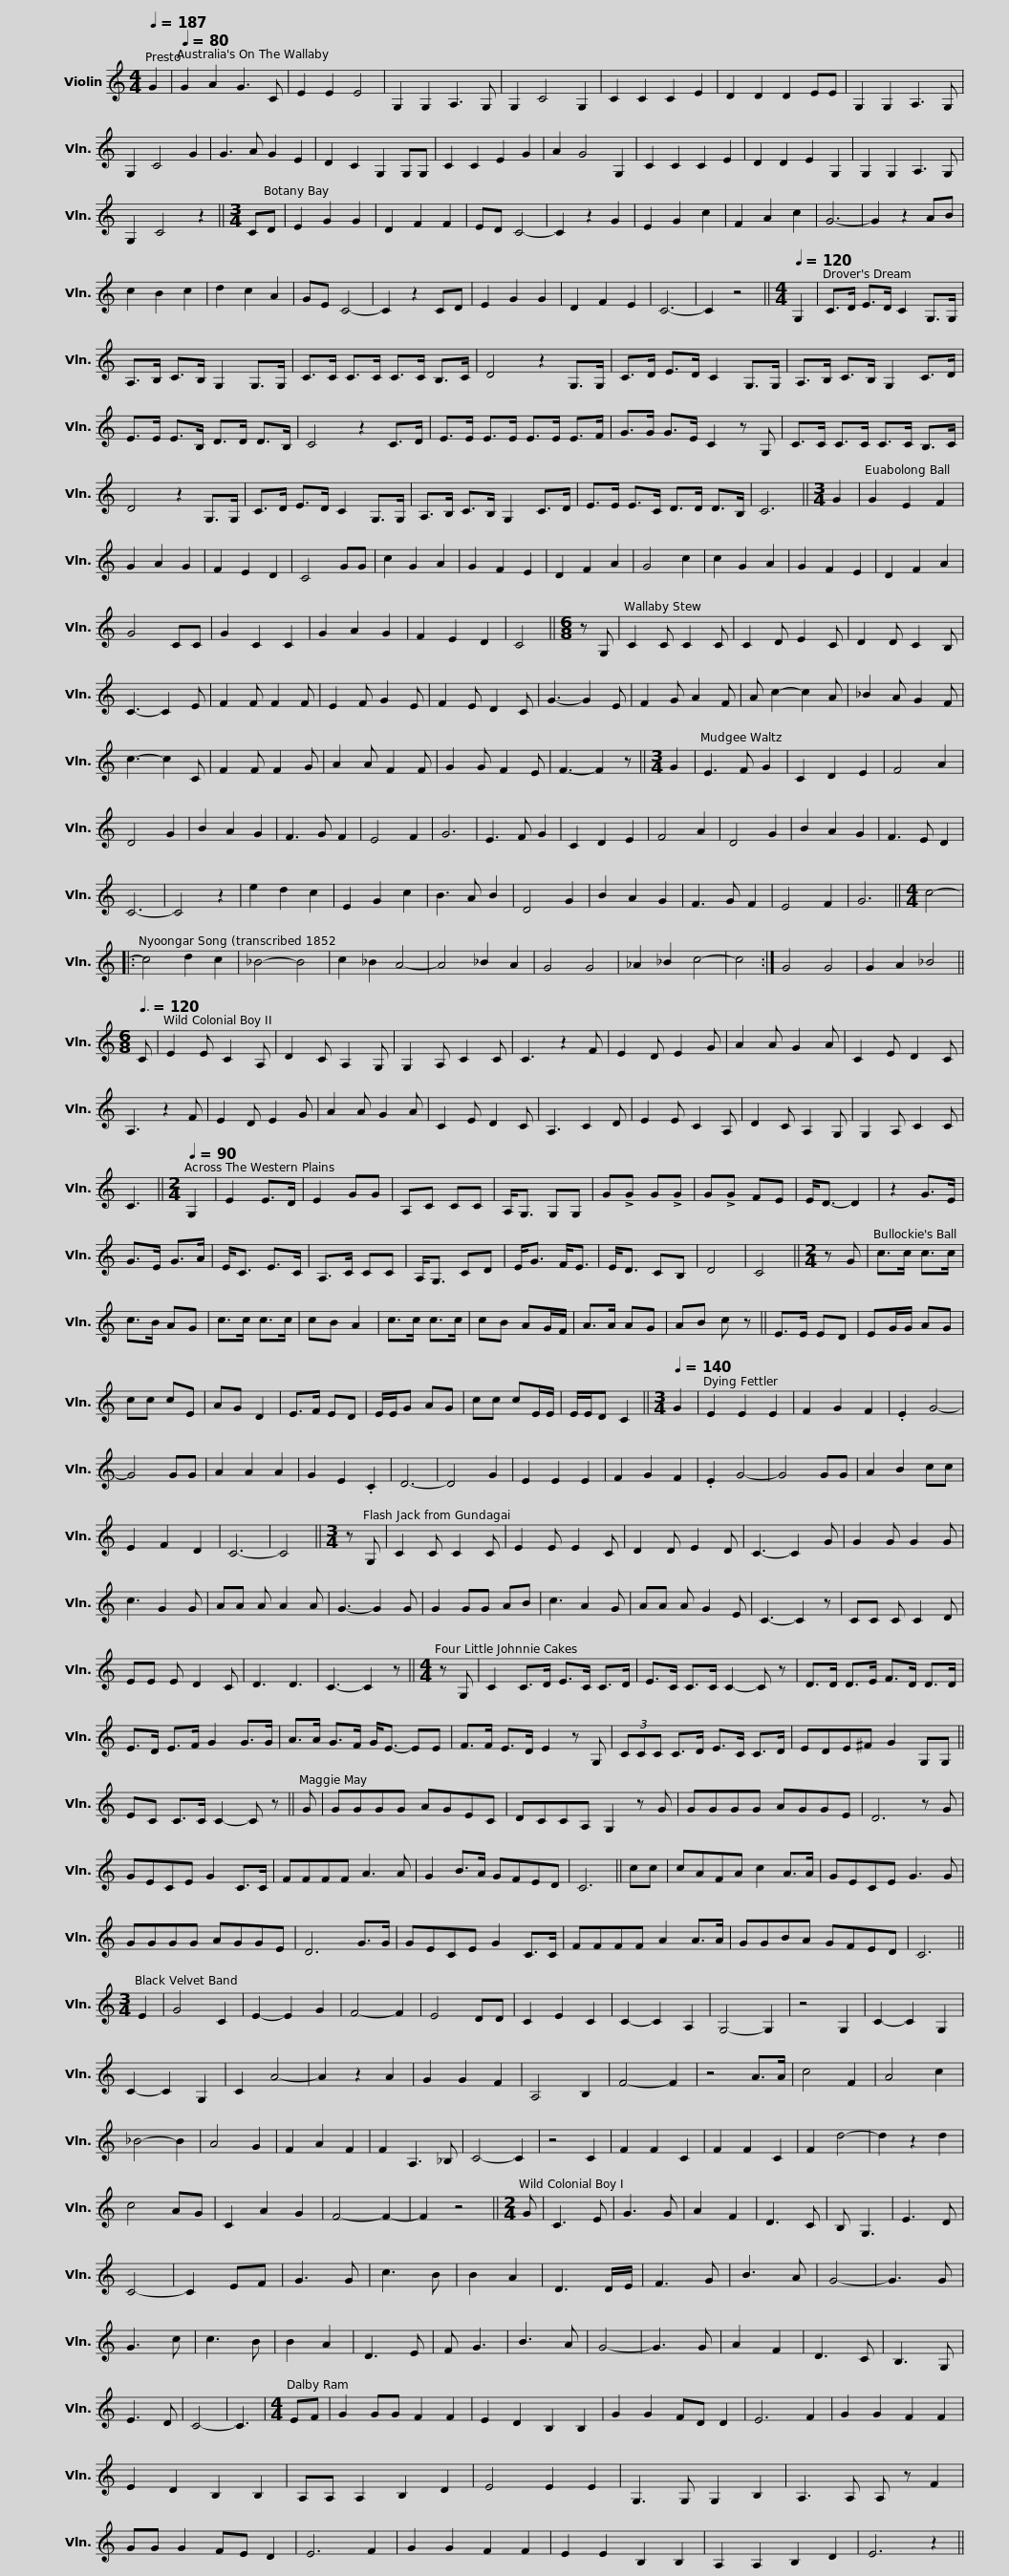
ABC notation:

X:1
L:1/8
Q:1/4=187
M:4/4
I:linebreak $
K:C
V:1 treble
V:1
 G2 |[Q:1/4=80] G2 A2 G3 C | E2 E2 E4 | G,2 G,2 A,3 G, | G,2 C4 G,2 | %5
 C2 C2 C2 E2 | D2 D2 D2 EE | G,2 G,2 A,3 G, | G,2 C4 G2 |$ G3 A G2 E2 | %10
 D2 C2 G,2 G,G, | C2 C2 E2 G2 | A2 G4 G,2 | C2 C2 C2 E2 | D2 D2 E2 G,2 | %15
 G,2 G,2 A,3 G, | G,2 C4 z2 ||$[K:C][M:3/4] CD | E2 G2 G2 | D2 F2 F2 | %20
 ED C4- | C2 z2 G2 | E2 G2 c2 | F2 A2 c2 | G6- | %25
 G2 z2 AB | c2 B2 c2 | d2 c2 A2 | GE C4- | C2 z2 CD |$ %30
 E2 G2 G2 | D2 F2 E2 | C6- | C2 z4 ||$[K:C][M:4/4][Q:1/4=120] G,2 | %35
 C>D E>D C2 G,>G, | A,>B, C>B, G,2 G,>G, | C>C C>C C>C B,>C | D4 z2 G,>G, | C>D E>D C2 G,>G, |$ %40
 A,>B, C>B, G,2 C>D | E>E E>B, D>D D>B, | C4 z2 C>D | E>E E>E E>E E>F | G>G G>E C2 z G, |$ %45
 C>C C>C C>C B,>C | D4 z2 G,>G, | C>D E>D C2 G,>G, | A,>B, C>B, G,2 C>D | E>E E>C D>D D>B, | %50
 C6 ||$[K:C][M:3/4] G2 | G2 E2 F2 | G2 A2 G2 | F2 E2 D2 | %55
 C4 GG | c2 G2 A2 | G2 F2 E2 | D2 F2 A2 | G4 c2 | %60
 c2 G2 A2 | G2 F2 E2 | D2 F2 A2 | G4 CC | G2 C2 C2 |$ %65
 G2 A2 G2 | F2 E2 D2 | C4 ||$[K:C][M:6/8] z G, | C2 C C2 C | %70
[K:C] C2 D E2 C | D2 D C2 B, | C3- C2 E | F2 F F2 F | E2 F G2 E | %75
 F2 E D2 C | G3- G2 E |$ F2 G A2 F | A c2- c2 A | _B2 A G2 F | %80
 c3- c2 C | F2 F F2 G | A2 A F2 F | G2 G F2 E | F3- F2 z ||$ %85
[K:C][M:3/4] G2 | E3 F G2 | C2 D2 E2 | F4 A2 | D4 G2 | %90
 B2 A2 G2 | F3 G F2 | E4 F2 | G6 | E3 F G2 | %95
 C2 D2 E2 | F4 A2 | D4 G2 | B2 A2 G2 |$ F3 E D2 | %100
 C6- | C4 z2 | e2 d2 c2 | E2 G2 c2 | B3 A B2 | %105
 D4 G2 | B2 A2 G2 | F3 G F2 | E4 F2 | G6 ||$ %110
[M:4/4] c4- |: c4 d2 c2 | _B4- B4 | c2 _B2 A4- | A4 _B2 A2 | %115
 G4 G4 | _A2 _B2 c4- | c4 :| G4 G4 | G2 A2 _B4 || %120
[K:C][M:6/8][Q:3/8=120] C |$ E2 E C2 A, | D2 C A,2 G, | G,2 A, C2 C | C3 z2 F | %125
 E2 D E2 G | A2 A G2 A | C2 E D2 C | A,3 z2 F | E2 D E2 G |$ %130
 A2 A G2 A | C2 E D2 C | A,3 C2 D | E2 E C2 A, | D2 C A,2 G, | %135
 G,2 A, C2 C | C3 ||[K:C][M:2/4][Q:1/4=90] G,2 |$ E2 E>D | E2 GG | %140
 A,C CC | A,<G, G,G, | G!>!G G!>!G | G!>!G FE | E<D- D2 | %145
 z2 G>E | G>E G>A | E<C E>C | A,>C CC |$ A,<G, CD | %150
 E<G F<E | E<D CB, | D4 | C4 ||[M:2/4] z G |$ %155
 c>c c>c | c>B AG | c>c c>c | cB A2 | c>c c>c | %160
 cB AG/F/ | A>A AG | AB c z || E>E ED | EG/G/ AG |$ %165
 cc cE | AG D2 | E>F ED | E/E/G AG | cc cE/E/ | %170
 E/E/D C2 ||[K:C][M:3/4][Q:1/4=140] G2 | E2 E2 E2 |$ F2 G2 F2 | .E2 G4- | %175
 G4 GG | A2 A2 A2 | G2 E2 .C2 | D6- | D4 G2 | %180
 E2 E2 E2 | F2 G2 F2 | .E2 G4- | G4 GG | A2 B2 cc | %185
 E2 F2 D2 | C6- | C4 ||$[K:C][M:3/4] z G, |$ C2 C C2 C | %190
 E2 E E2 C | D2 D E2 D | C3- C2 G | G2 G G2 G | c3 G2 G | %195
 AA A A2 A | G3- G2 G | G2 GG AB |$ c3 A2 G | AA A G2 E | %200
 C3- C2 z | CC C C2 D | EE E D2 C | D3 D3 | C3- C2 z || %205
[K:C][M:4/4] z G, |$ C2 C>D E>C C>D | E>C C>C C2- C z | D>D D>E F>D D>D | E>D E>F G2 G>G | %210
 A>A G>F G<E- EE |$ F>F E>D E2 z G, | (3CCC C>D E>C C>D | EDE^F G2 G,G, || EC C>C C2- C z || %215
 G |$ GGGG AGEC | DCCA, G,2 z G | GGGG AGGE | D6 z G | %220
 GECE G2 C>C | FFFF A3 A |$ G2 B>A GFED | C6 || cc | %225
 cAFA c2 A>A | GECE G3 G | GGGG AGGE | D6 G>G | GECE G2 C>C |$ %230
 FFFF A2 A>A | GGBA GFED | C6 ||$[K:C][M:3/4] E2 | G4 C2 | %235
 E2- E2 G2 | F4- F2 | E4 DD | C2 E2 C2 | C2- C2 A,2 | %240
 G,4- G,2 | z4 G,2 | C2- C2 G,2 | C2- C2 G,2 | C2 A4- | %245
 A2 z2 A2 | G2 G2 F2 |$ A,4 B,2 | F4- F2 | z4 A>A | %250
 c4 F2 | A4 c2 | _B4- B2 | A4 G2 | F2 A2 F2 | %255
 F2 A,3 _B, | C4- C2 | z4 C2 | F2 F2 C2 | F2 F2 C2 | %260
 F2 d4- | d2 z2 d2 |$ c4 AG | C2 A2 G2 | F4- F2- | %265
 F2 z4 ||$[M:2/4] G | C3 E | G3 G | A2 F2 | %270
 D3 C | B, G,3 | E3 D | C4- | C2 EF | %275
 G3 G | c3 B | B2 A2 | D3 D/E/ | F3 G | %280
 B3 A |$ G4- | G3 G | G3 c | c3 B | %285
 B2 A2 | D3 E | F G3 | B3 A | G4- | %290
 G3 G | A2 F2 | D3 C | B,3 G, | E3 D | %295
 C4- | C3 |$[M:4/4] EF | G2 GG F2 F2 | E2 D2 B,2 B,2 | %300
 G2 G2 FD D2 | E6 F2 | G2 G2 F2 F2 | E2 D2 B,2 B,2 | A,A, A,2 B,2 D2 | %305
 E4 E2 E2 |$ G,3 G, G,2 B,2 | A,3 A, A, z F2 | GG G2 FE D2 | E6 F2 | %310
 G2 G2 F2 F2 | E2 E2 B,2 B,2 | A,2 A,2 B,2 D2 | E6 z2 || %314
